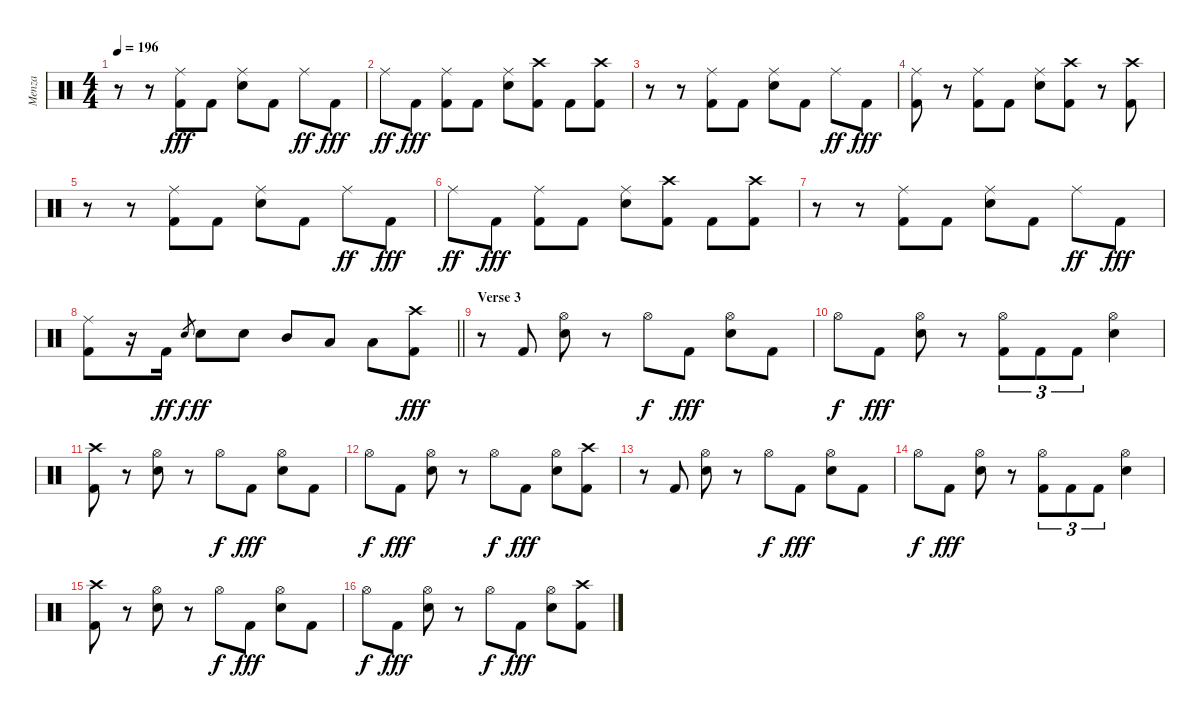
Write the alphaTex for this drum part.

\track ("Menza" "Menza") {instrument percussion}
\staff {score}
\articulation defaults
\ts (4 4)
\tempo 196
\clef neutral
\ks c
r.8{dy fff} r.8 ("Ride (middle)" "Kick (hit) 2").8 "Kick (hit) 2".8 ("Ride (middle)" "Snare (hit) 2").8 "Kick (hit) 2".8 "Ride (middle)".8{dy ff} "Kick (hit) 2".8{dy fff} |
"Ride (middle)".8{dy ff} "Kick (hit) 2".8{dy fff} ("Ride (middle)" "Kick (hit) 2").8 "Kick (hit) 2".8 ("Ride (middle)" "Snare (hit) 2").8 ("Crash high (hit)" "Kick (hit) 2").8 "Kick (hit) 2".8 ("Crash high (hit)" "Kick (hit) 2").8 |
r.8 r.8 ("Ride (middle)" "Kick (hit) 2").8 "Kick (hit) 2".8 ("Ride (middle)" "Snare (hit) 2").8 "Kick (hit) 2".8 "Ride (middle)".8{dy ff} "Kick (hit) 2".8{dy fff} |
("Ride (middle)" "Kick (hit) 2").8 r.8 ("Ride (middle)" "Kick (hit) 2").8 "Kick (hit) 2".8 ("Ride (middle)" "Snare (hit) 2").8 ("Crash high (hit)" "Kick (hit) 2").8 r.8 ("Crash high (hit)" "Kick (hit) 2").8 |
r.8 r.8 ("Ride (middle)" "Kick (hit) 2").8 "Kick (hit) 2".8 ("Ride (middle)" "Snare (hit) 2").8 "Kick (hit) 2".8 "Ride (middle)".8{dy ff} "Kick (hit) 2".8{dy fff} |
"Ride (middle)".8{dy ff} "Kick (hit) 2".8{dy fff} ("Ride (middle)" "Kick (hit) 2").8 "Kick (hit) 2".8 ("Ride (middle)" "Snare (hit) 2").8 ("Crash high (hit)" "Kick (hit) 2").8 "Kick (hit) 2".8 ("Crash high (hit)" "Kick (hit) 2").8 |
r.8 r.8 ("Ride (middle)" "Kick (hit) 2").8 "Kick (hit) 2".8 ("Ride (middle)" "Snare (hit) 2").8 "Kick (hit) 2".8 "Ride (middle)".8{dy ff} "Kick (hit) 2".8{dy fff} |
\barLineRight lightlight
("Ride (middle)" "Kick (hit) 2").8 r.16 "Kick (hit) 2".16{dy ff} "Snare (hit) 2".8{gr dy f} "Snare (hit) 2".8{dy ff} "Snare (hit) 2".8 "Mid Tom (hit)".8 "Low Tom (hit)".8 "Low Floor Tom (hit)".8 ("Crash high (hit)" "Kick (hit) 2").8{dy fff} |
\section ("" "Verse 3")
r.8 "Kick (hit) 2".8 ("Hi-Hat (open)" "Snare (hit) 2").8 r.8 "Hi-Hat (open)".8{dy f} "Kick (hit) 2".8{dy fff} ("Hi-Hat (open)" "Snare (hit) 2").8 "Kick (hit) 2".8 |
"Hi-Hat (open)".8{dy f} "Kick (hit) 2".8{dy fff} ("Hi-Hat (open)" "Snare (hit) 2").8 r.8 ("Hi-Hat (open)" "Kick (hit) 2").8{tu (3 2)} "Kick (hit) 2".8{tu (3 2)} "Kick (hit) 2".8{tu (3 2)} ("Hi-Hat (open)" "Snare (hit) 2").4 |
("Crash high (hit)" "Kick (hit) 2").8 r.8 ("Hi-Hat (open)" "Snare (hit) 2").8 r.8 "Hi-Hat (open)".8{dy f} "Kick (hit) 2".8{dy fff} ("Hi-Hat (open)" "Snare (hit) 2").8 "Kick (hit) 2".8 |
"Hi-Hat (open)".8{dy f} "Kick (hit) 2".8{dy fff} ("Hi-Hat (open)" "Snare (hit) 2").8 r.8 "Hi-Hat (open)".8{dy f} "Kick (hit) 2".8{dy fff} ("Hi-Hat (open)" "Snare (hit) 2").8 ("Crash high (hit)" "Kick (hit) 2").8 |
r.8 "Kick (hit) 2".8 ("Hi-Hat (open)" "Snare (hit) 2").8 r.8 "Hi-Hat (open)".8{dy f} "Kick (hit) 2".8{dy fff} ("Hi-Hat (open)" "Snare (hit) 2").8 "Kick (hit) 2".8 |
"Hi-Hat (open)".8{dy f} "Kick (hit) 2".8{dy fff} ("Hi-Hat (open)" "Snare (hit) 2").8 r.8 ("Hi-Hat (open)" "Kick (hit) 2").8{tu (3 2)} "Kick (hit) 2".8{tu (3 2)} "Kick (hit) 2".8{tu (3 2)} ("Hi-Hat (open)" "Snare (hit) 2").4 |
("Crash high (hit)" "Kick (hit) 2").8 r.8 ("Hi-Hat (open)" "Snare (hit) 2").8 r.8 "Hi-Hat (open)".8{dy f} "Kick (hit) 2".8{dy fff} ("Hi-Hat (open)" "Snare (hit) 2").8 "Kick (hit) 2".8 |
"Hi-Hat (open)".8{dy f} "Kick (hit) 2".8{dy fff} ("Hi-Hat (open)" "Snare (hit) 2").8 r.8 "Hi-Hat (open)".8{dy f} "Kick (hit) 2".8{dy fff} ("Hi-Hat (open)" "Snare (hit) 2").8 ("Crash high (hit)" "Kick (hit) 2").8
